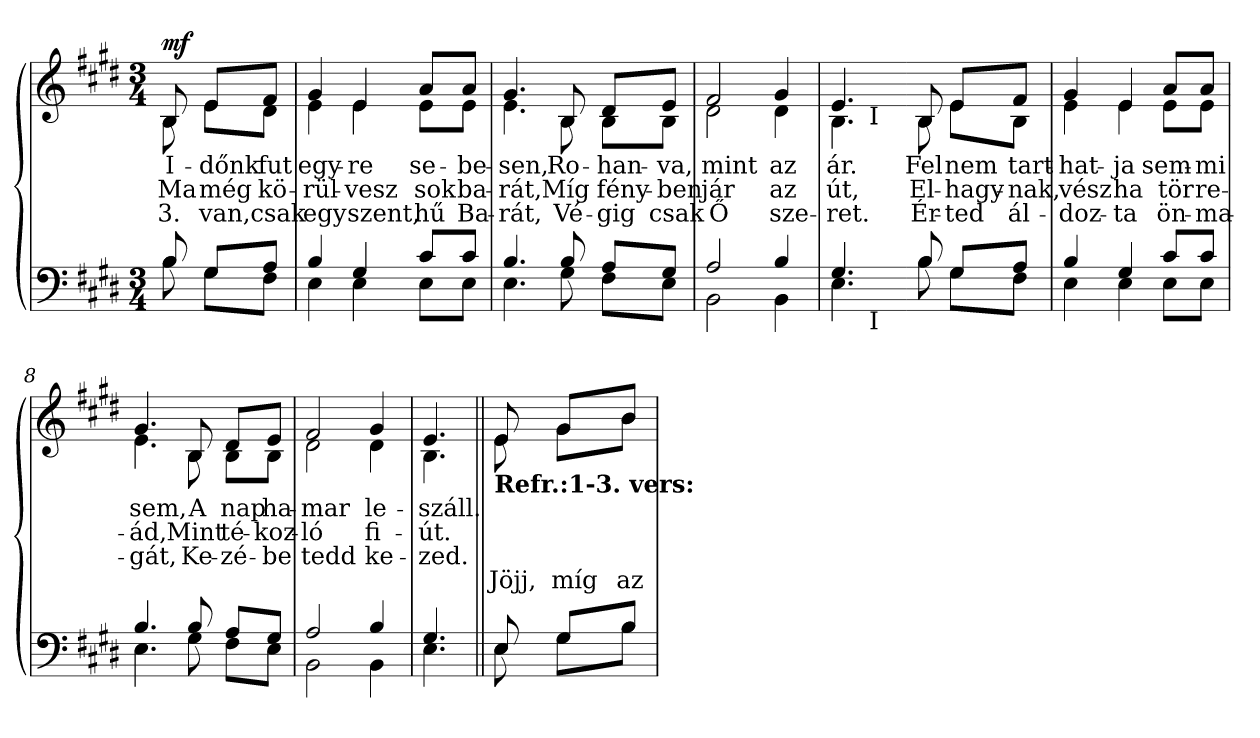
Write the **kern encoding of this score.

**kern	**kern	**text	**text	**text	**text	**dynam
*part2	*part1	*part1	*part1	*part1	*part1	*part1
*staff2	*staff1	*staff1	*staff1	*staff1	*staff1	*staff1
*clefF4	*clefG2	*	*	*	*	*
*k[f#c#g#d#]	*k[f#c#g#d#]	*	*	*	*	*
*c#:	*c#:	*	*	*	*	*
*M3/4	*M3/4	*	*	*	*	*
=1	=1	=1	=1	=1	=1	=1
*^	*	*	*	*	*	*
!	!	!LO:TX:a:B:t=sostenuto	!	!	!	!	!
!	!	!	!LO:LY:b	!LO:LY:b	!LO:LY:b	!	!LO:DY:b
*	*	*^	*	*	*	*	*
8B/	8B\	8B/	8B\	I-	Ma	3.	.	mf
!	!	!	!	!LO:LY:b	!LO:LY:b	!LO:LY:b	!	!
8G#/L	8G#\L	8e/L	8e\L	-dőnk	még	van,	.	.
!	!	!	!	!LO:LY:b	!LO:LY:b	!LO:LY:b	!	!
8A/J	8F#\J	8f#/J	8d#\J	fut	kö-	csak	.	.
=2	=2	=2	=2	=2	=2	=2	=2	=2
!	!	!	!	!LO:LY:b	!LO:LY:b	!LO:LY:b	!	!
4B/	4E\	4g#/	4e\	egy-	-rül-	egy	.	.
!	!	!	!	!LO:LY:b	!LO:LY:b	!LO:LY:b	!	!
4G#/	4E\	4e/	4e\	-re	-vesz	szent,	.	.
!	!	!	!	!LO:LY:b	!LO:LY:b	!LO:LY:b	!	!
8c#/L	8E\L	8a/L	8e\L	se-	sok	hű	.	.
!	!	!	!	!LO:LY:b	!LO:LY:b	!LO:LY:b	!	!
8c#/J	8E\J	8a/J	8e\J	-be-	ba-	Ba-	.	.
=3	=3	=3	=3	=3	=3	=3	=3	=3
!	!	!	!	!LO:LY:b	!LO:LY:b	!LO:LY:b	!	!
4.B/	4.E\	4.g#/	4.e\	-sen,	-rát,	-rát,	.	.
!	!	!	!	!LO:LY:b	!LO:LY:b	!LO:LY:b	!	!
8B/	8G#\	8B/	8B\	Ro-	Míg	Vé-	.	.
!	!	!	!	!LO:LY:b	!LO:LY:b	!LO:LY:b	!	!
8A/L	8F#\L	8d#/L	8B\L	-han-	fény-	-gig	.	.
!	!	!	!	!LO:LY:b	!LO:LY:b	!LO:LY:b	!	!
8G#/J	8E\J	8e/J	8B\J	-va,	-ben	csak	.	.
=4	=4	=4	=4	=4	=4	=4	=4	=4
!	!	!	!	!LO:LY:b	!LO:LY:b	!LO:LY:b	!	!
2A/	2BB\	2f#/	2d#\	mint	jár	Ő	.	.
!	!	!	!	!LO:LY:b	!LO:LY:b	!LO:LY:b	!	!
4B/	4BB\	4g#/	4d#\	az	az	sze-	.	.
*	*	*v	*v	*	*	*	*	*
=5	=5	=5	=5	=5	=5	=5	=5
*	*	*^	*	*	*	*	*
!	!	!	!	!LO:LY:b	!LO:LY:b	!LO:LY:b	!	!
*	*^	*	*^	*	*	*	*	*
4.G#/	4.E\	8.ryy	4.e/	4.B\	8.ryy	ár.	út,	-ret.	.	.
!	!	!	!	!	!LO:TX:b:t=I	!	!	!	!	!
!	!	!LO:TX:b:t=I	!	!	!	!	!	!	!	!
.	.	8.ryy	.	.	8.ryy	.	.	.	.	.
*	*v	*v	*	*	*	*	*	*	*	*
*	*	*v	*v	*v	*	*	*	*	*
!!LO:LB:g=z
=6-	=6-	=6-	=6-	=6-	=6-	=6-	=6-
*	*^	*^	*	*	*	*	*
*	*	*	*	*^	*	*	*	*	*
!	!	!	!	!	!	!LO:LY:b	!LO:LY:b	!LO:LY:b	!	!
*	*v	*v	*	*	*	*	*	*	*	*
*	*	*	*v	*v	*	*	*	*	*
8B/	8B\	8B/	8B\	Fel	El-	Ér-	.	.
!	!	!	!	!LO:LY:b	!LO:LY:b	!LO:LY:b	!	!
8G#/L	8G#\L	8e/L	8e\L	nem	-hagy-	-ted	.	.
!	!	!	!	!LO:LY:b	!LO:LY:b	!LO:LY:b	!	!
8A/J	8F#\J	8f#/J	8B\J	tart-	-nak,	ál-	.	.
=7	=7	=7	=7	=7	=7	=7	=7	=7
!	!	!	!	!LO:LY:b	!LO:LY:b	!LO:LY:b	!	!
4B/	4E\	4g#/	4e\	-hat-	vész	-doz-	.	.
!	!	!	!	!LO:LY:b	!LO:LY:b	!LO:LY:b	!	!
4G#/	4E\	4e/	4e\	-ja	ha	-ta	.	.
!	!	!	!	!LO:LY:b	!LO:LY:b	!LO:LY:b	!	!
8c#/L	8E\L	8a/L	8e\L	sem-	tör	ön-	.	.
!	!	!	!	!LO:LY:b	!LO:LY:b	!LO:LY:b	!	!
8c#/J	8E\J	8a/J	8e\J	-mi	re-	-ma-	.	.
=8	=8	=8	=8	=8	=8	=8	=8	=8
!	!	!	!	!LO:LY:b	!LO:LY:b	!LO:LY:b	!	!
4.B/	4.E\	4.g#/	4.e\	sem,	-ád,	-gát,	.	.
!	!	!	!	!LO:LY:b	!LO:LY:b	!LO:LY:b	!	!
8B/	8G#\	8B/	8B\	A	Mint	Ke-	.	.
!	!	!	!	!LO:LY:b	!LO:LY:b	!LO:LY:b	!	!
8A/L	8F#\L	8d#/L	8B\L	nap	té-	-zé-	.	.
!	!	!	!	!LO:LY:b	!LO:LY:b	!LO:LY:b	!	!
8G#/J	8E\J	8e/J	8B\J	ha-	-koz-	-be	.	.
=9	=9	=9	=9	=9	=9	=9	=9	=9
!	!	!	!	!LO:LY:b	!LO:LY:b	!LO:LY:b	!	!
2A/	2BB\	2f#/	2d#\	-mar	-ló	tedd	.	.
!	!	!	!	!LO:LY:b	!LO:LY:b	!LO:LY:b	!	!
4B/	4BB\	4g#/	4d#\	le-	fi-	ke-	.	.
=10	=10	=10	=10	=10	=10	=10	=10	=10
!	!	!	!	!LO:LY:b	!LO:LY:b	!LO:LY:b	!	!
4.G#/	4.E\	4.e/	4.B\	-száll.	-út.	-zed.	.	.
!!LO:LB:g=z	!!
=11||	=11||	=11||	=11||	=11||	=11||	=11||	=11||	=11||
!	!	!LO:TX:b:B:t=Refr.&colon;1-3. vers&colon;	!	!	!	!	!	!
!	!	!	!	!	!	!	!LO:LY:b	!
8E/	8E\	8e/	8e\	.	.	.	Jöjj,	.
!	!	!	!	!	!	!	!LO:LY:b	!
8G#/L	8G#\L	8g#/L	8g#\L	.	.	.	míg	.
!	!	!	!	!	!	!	!LO:LY:b	!
8B/J	8B\J	8b/J	8b\J	.	.	.	az	.
*v	*v	*	*	*	*	*	*	*
*	*v	*v	*	*	*	*	*
=	=	=	=	=	=	=
*-	*-	*-	*-	*-	*-	*-
